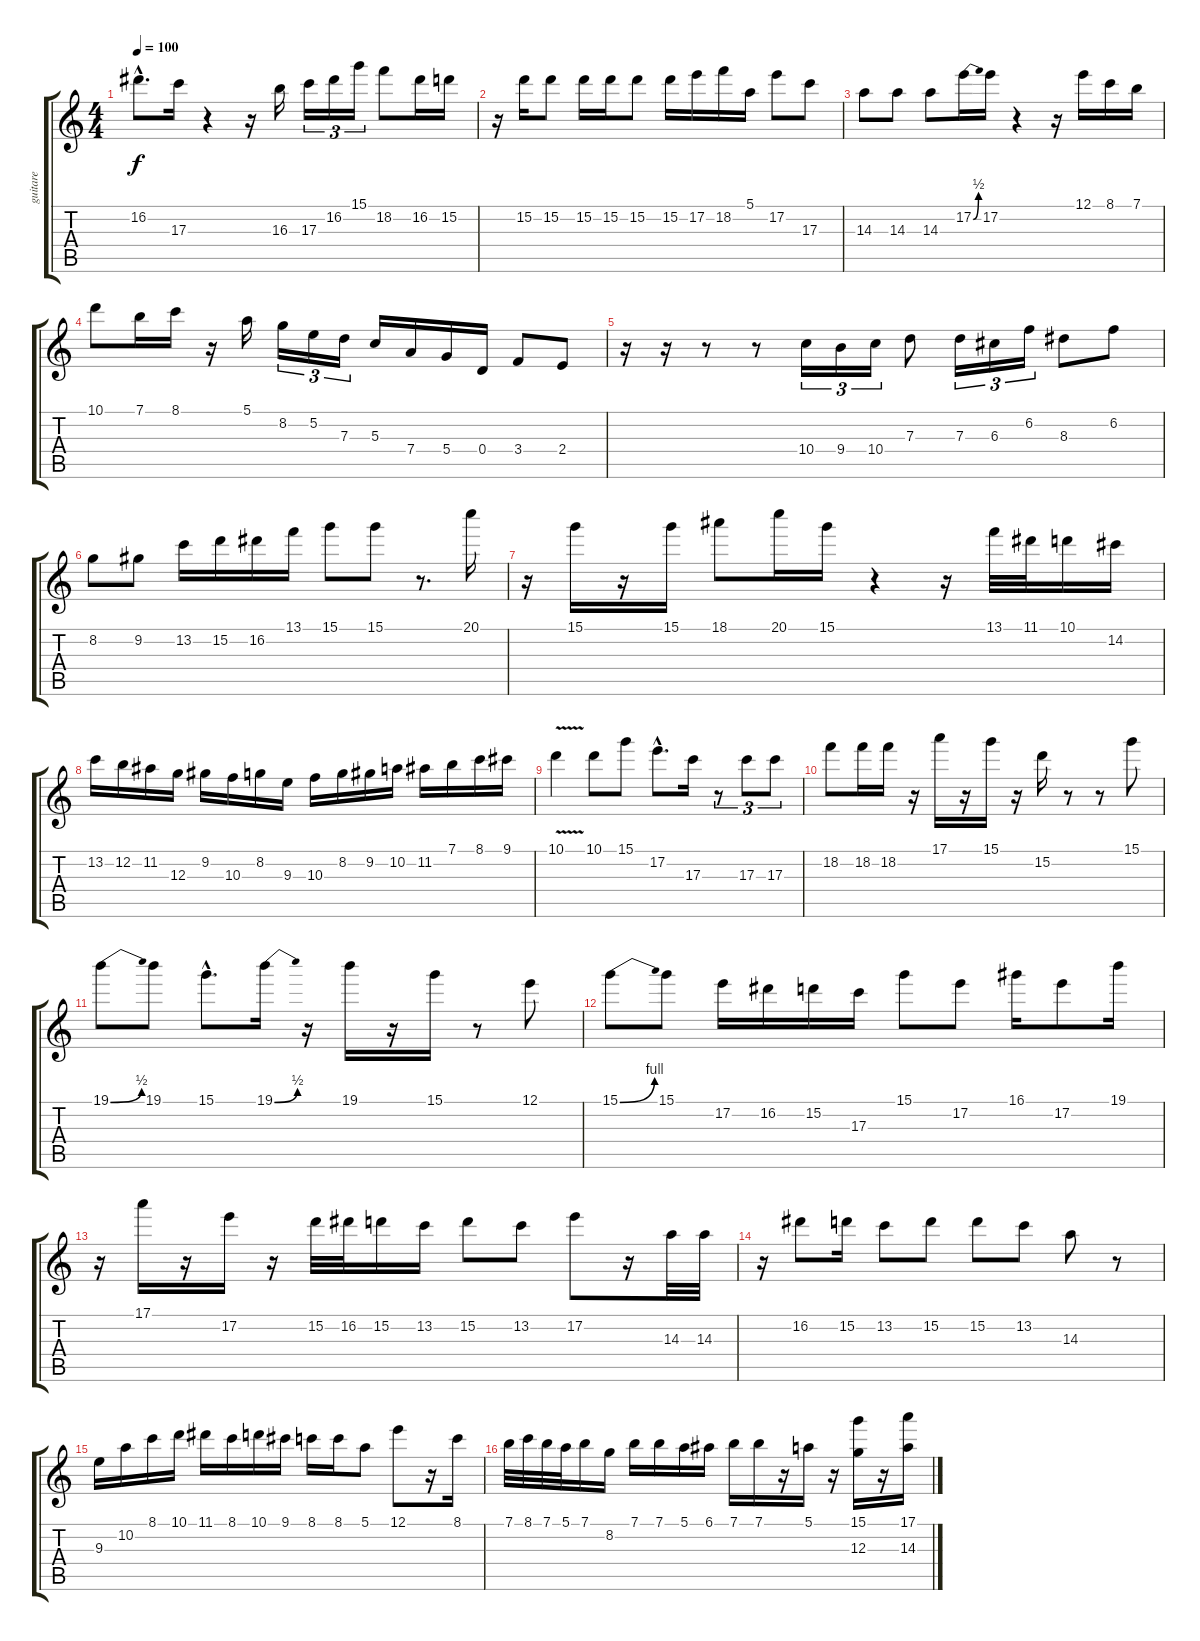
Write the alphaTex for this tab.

\track ("guitare" "guitare") {instrument electricguitarjazz}
\staff {score tabs}
\tuning (E4 B3 G3 D3 A2 E2) {hide}
\ts (4 4)
\tempo 100
\clef g2
\ks c
16.2{hac}.8{d dy f} 17.3.16 r.4 r.16 16.3.16 17.3.16{tu (3 2)} 16.2.16{tu (3 2)} 15.1.16{tu (3 2)} 18.2.8 16.2.16 15.2.16 |
r.16 15.2.16 15.2.8 15.2.16 15.2.16 15.2.8 15.2.16 17.2.16 18.2.16 5.1.16 17.2.8 17.3.8 |
14.3.8 14.3.8 14.3.8 17.2{be (bend 0 0 60 2)}.16 17.2.16 r.4 r.16 12.1.16 8.1.16 7.1.16 |
10.1.8 7.1.16 8.1.16 r.16 5.1.16 8.2.16{tu (3 2)} 5.2.16{tu (3 2)} 7.3.16{tu (3 2)} 5.3.16 7.4.16 5.4.16 0.4.16 3.4.8 2.4.8 |
r.16 r.16 r.8 r.8 10.4.16{tu (3 2)} 9.4.16{tu (3 2)} 10.4.16{tu (3 2)} 7.3.8 7.3.16{tu (3 2)} 6.3.16{tu (3 2)} 6.2.16{tu (3 2)} 8.3.8 6.2.8 |
8.2.8 9.2.8 13.2.16 15.2.16 16.2.16 13.1.16 15.1.8 15.1.8 r.8{d} 20.1.16 |
r.16 15.1.16 r.16 15.1.16 18.1.8 20.1.16 15.1.16 r.4 r.16 13.1.32 11.1.32 10.1.16 14.2.16 |
13.2.16 12.2.16 11.2.16 12.3.16 9.2.16 10.3.16 8.2.16 9.3.16 10.3.16 8.2.16 9.2.16 10.2.16 11.2.16 7.1.16 8.1.16 9.1.16 |
10.1{v}.4 10.1.8 15.1.8 17.2{hac}.8{d} 17.3.16 r.8{tu (3 2)} 17.3.8{tu (3 2)} 17.3.8{tu (3 2)} |
18.2.8 18.2.16 18.2.16 r.16 17.1.16 r.16 15.1.16 r.16 15.2.16 r.8 r.8 15.1.8 |
19.1{be (bend 0 0 60 2)}.8 19.1.8 15.1{hac}.8{d} 19.1{be (bend 0 0 60 2)}.16 r.16 19.1.16 r.16 15.1.16 r.8 12.1.8 |
15.1{be (bend 0 0 60 4)}.8 15.1.8 17.2.16 16.2.16 15.2.16 17.3.16 15.1.8 17.2.8 16.1.16 17.2.8 19.1.16 |
r.16 17.1.16 r.16 17.2.16 r.16 15.2.32 16.2.32 15.2.16 13.2.16 15.2.8 13.2.8 17.2.8 r.16 14.3.32 14.3.32 |
r.16 16.2.8 15.2.16 13.2.8 15.2.8 15.2.8 13.2.8 14.3.8 r.8 |
9.3.16 10.2.16 8.1.16 10.1.16 11.1.16 8.1.16 10.1.16 9.1.16 8.1.16 8.1.16 5.1.8 12.1.8 r.16 8.1.16 |
7.1.32 8.1.32 7.1.32 5.1.32 7.1.16 8.2.16 7.1.16 7.1.16 5.1.16 6.1.16 7.1.16 7.1.16 r.16 5.1.16 r.16 (15.1 12.3).16 r.16 (17.1 14.3).16
